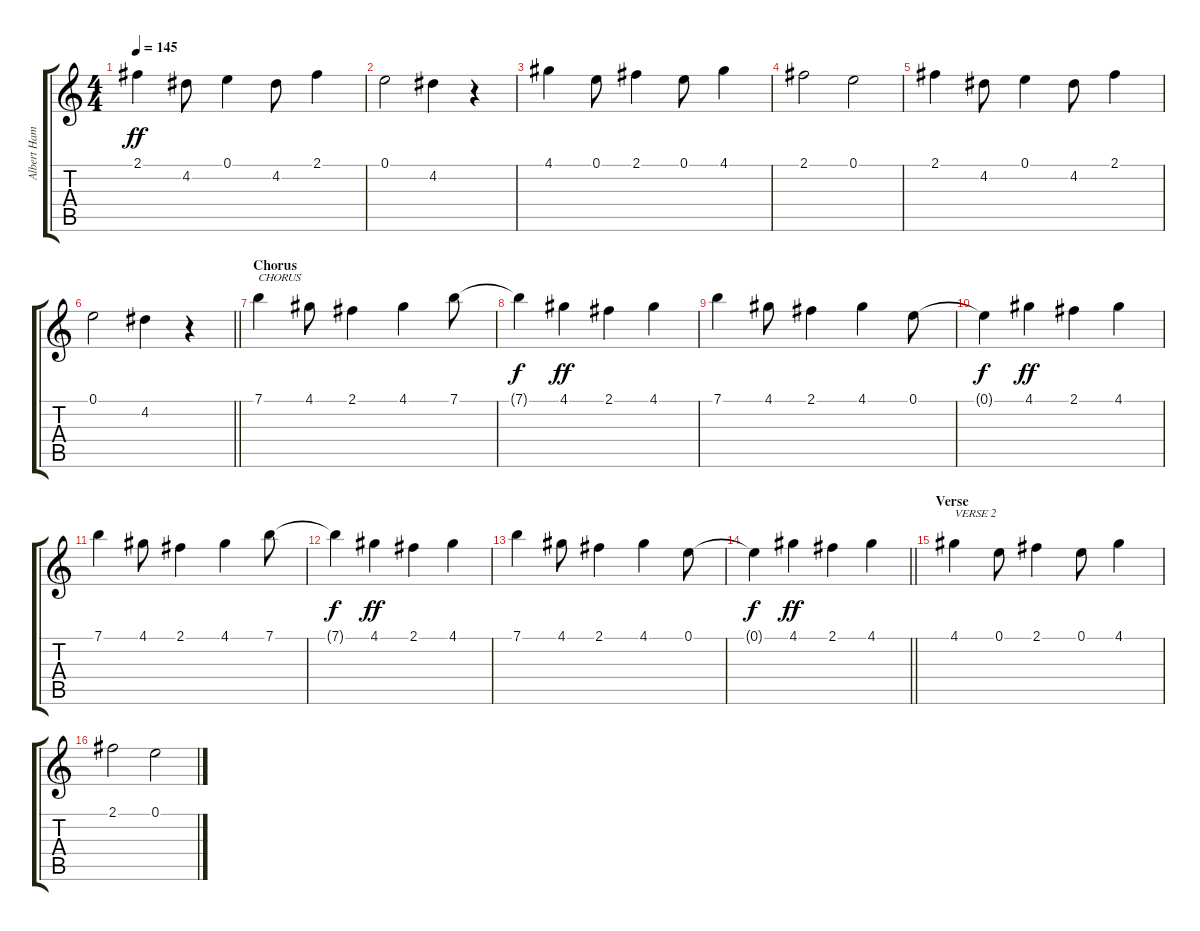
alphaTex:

\track ("Albert Hammond" "Albert Ham") {instrument distortionguitar}
\staff {score tabs}
\tuning (E4 B3 G3 D3 A2 E2) {hide}
\ts (4 4)
\tempo 145
\clef g2
\ks c
2.1.4{dy ff} 4.2.8 0.1.4 4.2.8 2.1.4 |
0.1.2 4.2.4 r.4 |
4.1.4 0.1.8 2.1.4 0.1.8 4.1.4 |
2.1.2 0.1.2 |
2.1.4 4.2.8 0.1.4 4.2.8 2.1.4 |
\barLineRight lightlight
0.1.2 4.2.4 r.4 |
\section ("" "Chorus")
7.1.4{txt "CHORUS"} 4.1.8 2.1.4 4.1.4 7.1.8 |
7.1{t}.4{dy f} 4.1.4{dy ff} 2.1.4 4.1.4 |
7.1.4 4.1.8 2.1.4 4.1.4 0.1.8 |
0.1{t}.4{dy f} 4.1.4{dy ff} 2.1.4 4.1.4 |
7.1.4 4.1.8 2.1.4 4.1.4 7.1.8 |
7.1{t}.4{dy f} 4.1.4{dy ff} 2.1.4 4.1.4 |
7.1.4 4.1.8 2.1.4 4.1.4 0.1.8 |
\barLineRight lightlight
0.1{t}.4{dy f} 4.1.4{dy ff} 2.1.4 4.1.4 |
\section ("" "Verse")
4.1.4{txt "VERSE 2"} 0.1.8 2.1.4 0.1.8 4.1.4 |
2.1.2 0.1.2
